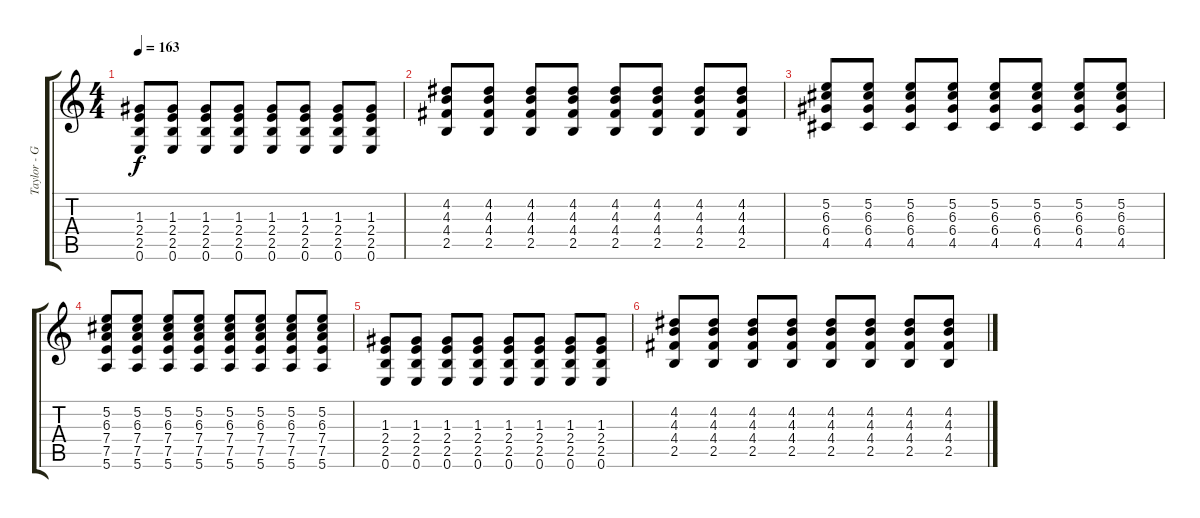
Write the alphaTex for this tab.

\track ("Taylor - Guitar" "Taylor - G") {instrument overdrivenguitar}
\staff {score tabs}
\tuning (E4 B3 G3 D3 A2 E2) {hide}
\ts (4 4)
\tempo 163
\clef g2
\ks c
(1.3 2.4 2.5 0.6).8{dy f} (1.3 2.4 2.5 0.6).8 (1.3 2.4 2.5 0.6).8 (1.3 2.4 2.5 0.6).8 (1.3 2.4 2.5 0.6).8 (1.3 2.4 2.5 0.6).8 (1.3 2.4 2.5 0.6).8 (1.3 2.4 2.5 0.6).8 |
(4.2 4.3 4.4 2.5).8 (4.2 4.3 4.4 2.5).8 (4.2 4.3 4.4 2.5).8 (4.2 4.3 4.4 2.5).8 (4.2 4.3 4.4 2.5).8 (4.2 4.3 4.4 2.5).8 (4.2 4.3 4.4 2.5).8 (4.2 4.3 4.4 2.5).8 |
(5.2 6.3 6.4 4.5).8 (5.2 6.3 6.4 4.5).8 (5.2 6.3 6.4 4.5).8 (5.2 6.3 6.4 4.5).8 (5.2 6.3 6.4 4.5).8 (5.2 6.3 6.4 4.5).8 (5.2 6.3 6.4 4.5).8 (5.2 6.3 6.4 4.5).8 |
(5.2 6.3 7.4 7.5 5.6).8 (5.2 6.3 7.4 7.5 5.6).8 (5.2 6.3 7.4 7.5 5.6).8 (5.2 6.3 7.4 7.5 5.6).8 (5.2 6.3 7.4 7.5 5.6).8 (5.2 6.3 7.4 7.5 5.6).8 (5.2 6.3 7.4 7.5 5.6).8 (5.2 6.3 7.4 7.5 5.6).8 |
(1.3 2.4 2.5 0.6).8 (1.3 2.4 2.5 0.6).8 (1.3 2.4 2.5 0.6).8 (1.3 2.4 2.5 0.6).8 (1.3 2.4 2.5 0.6).8 (1.3 2.4 2.5 0.6).8 (1.3 2.4 2.5 0.6).8 (1.3 2.4 2.5 0.6).8 |
(4.2 4.3 4.4 2.5).8 (4.2 4.3 4.4 2.5).8 (4.2 4.3 4.4 2.5).8 (4.2 4.3 4.4 2.5).8 (4.2 4.3 4.4 2.5).8 (4.2 4.3 4.4 2.5).8 (4.2 4.3 4.4 2.5).8 (4.2 4.3 4.4 2.5).8
